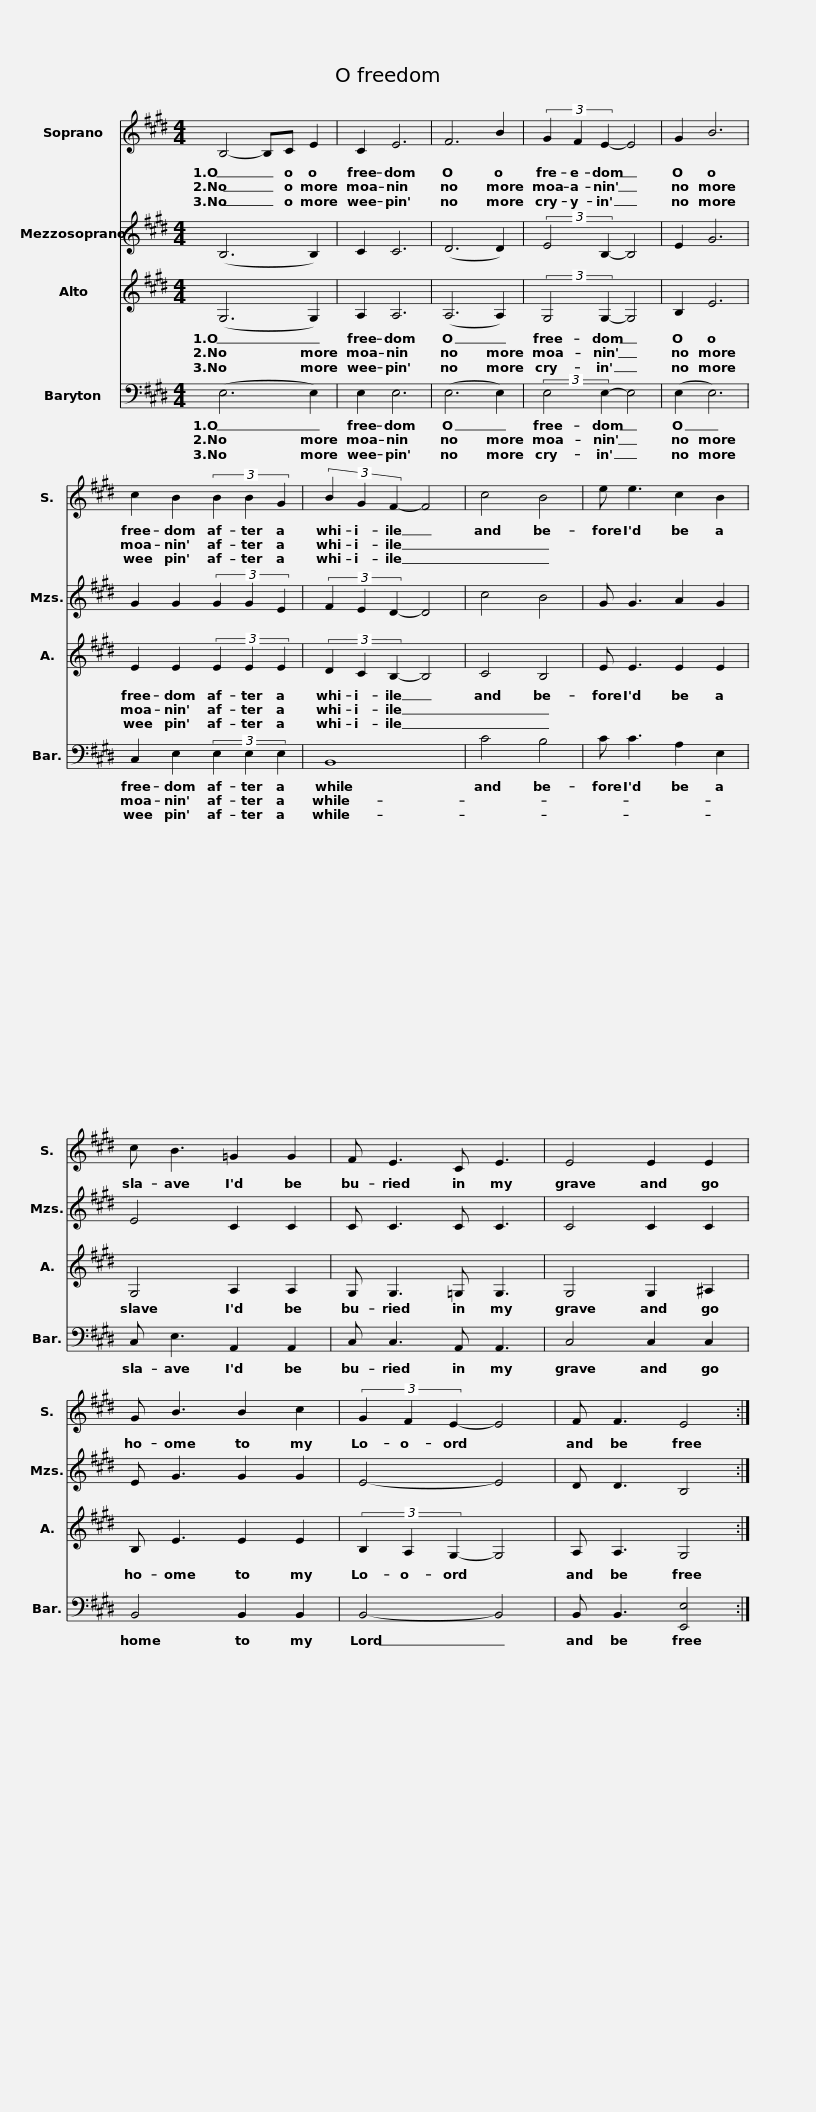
X:1
%%score 1 2 3 4
L:1/8
M:4/4
I:linebreak $
K:E
V:1 treble
V:2 treble
V:3 treble
V:4 bass
V:1
 B,4- B,C E2 | C2 E6 | F6 B2 | (3G2 F2 E2- E4 | G2 B6 | %5
 c2 B2 (3B2 B2 G2 | (3B2 G2 F2- F4 | c4 B4 |$ e e3 c2 B2 | c B3 =G2 G2 | %10
 F E3 C E3 | E4 E2 E2 | G B3 B2 c2 | (3G2 F2 E2- E4 | F F3 E4 :| %15
V:2
 (B,6 B,2) | C2 C6 | (D6 D2) | (3:2:2E4 B,2- B,4 | E2 G6 | %5
 G2 G2 (3G2 G2 E2 | (3F2 E2 D2- D4 | c4 B4 |$ G G3 A2 G2 | E4 C2 C2 | %10
 C C3 C C3 | C4 C2 C2 | E G3 G2 G2 | E4- E4 | D D3 B,4 :| %15
V:3
 (G,6 G,2) | A,2 A,6 | (A,6 A,2) | (3:2:2G,4 G,2- G,4 | B,2 E6 | %5
 E2 E2 (3E2 E2 E2 | (3D2 C2 B,2- B,4 | C4 B,4 |$ E E3 E2 E2 | G,4 A,2 A,2 | %10
 G, G,3 =G, G,3 | G,4 G,2 ^A,2 | B, E3 E2 E2 | (3B,2 A,2 G,2- G,4 | A, A,3 G,4 :| %15
V:4
 (E,6 E,2) | E,2 E,6 | (E,6 E,2) | (3:2:2E,4 E,2- E,4 | (E,2 E,6) | %5
 C,2 E,2 (3E,2 E,2 E,2 | B,,8 | C4 B,4 |$ C C3 A,2 E,2 | C, E,3 A,,2 A,,2 | %10
 C, C,3 A,, A,,3 | C,4 C,2 C,2 | B,,4 B,,2 B,,2 | B,,4- B,,4 | B,, B,,3 [E,,E,]4 :| %15
